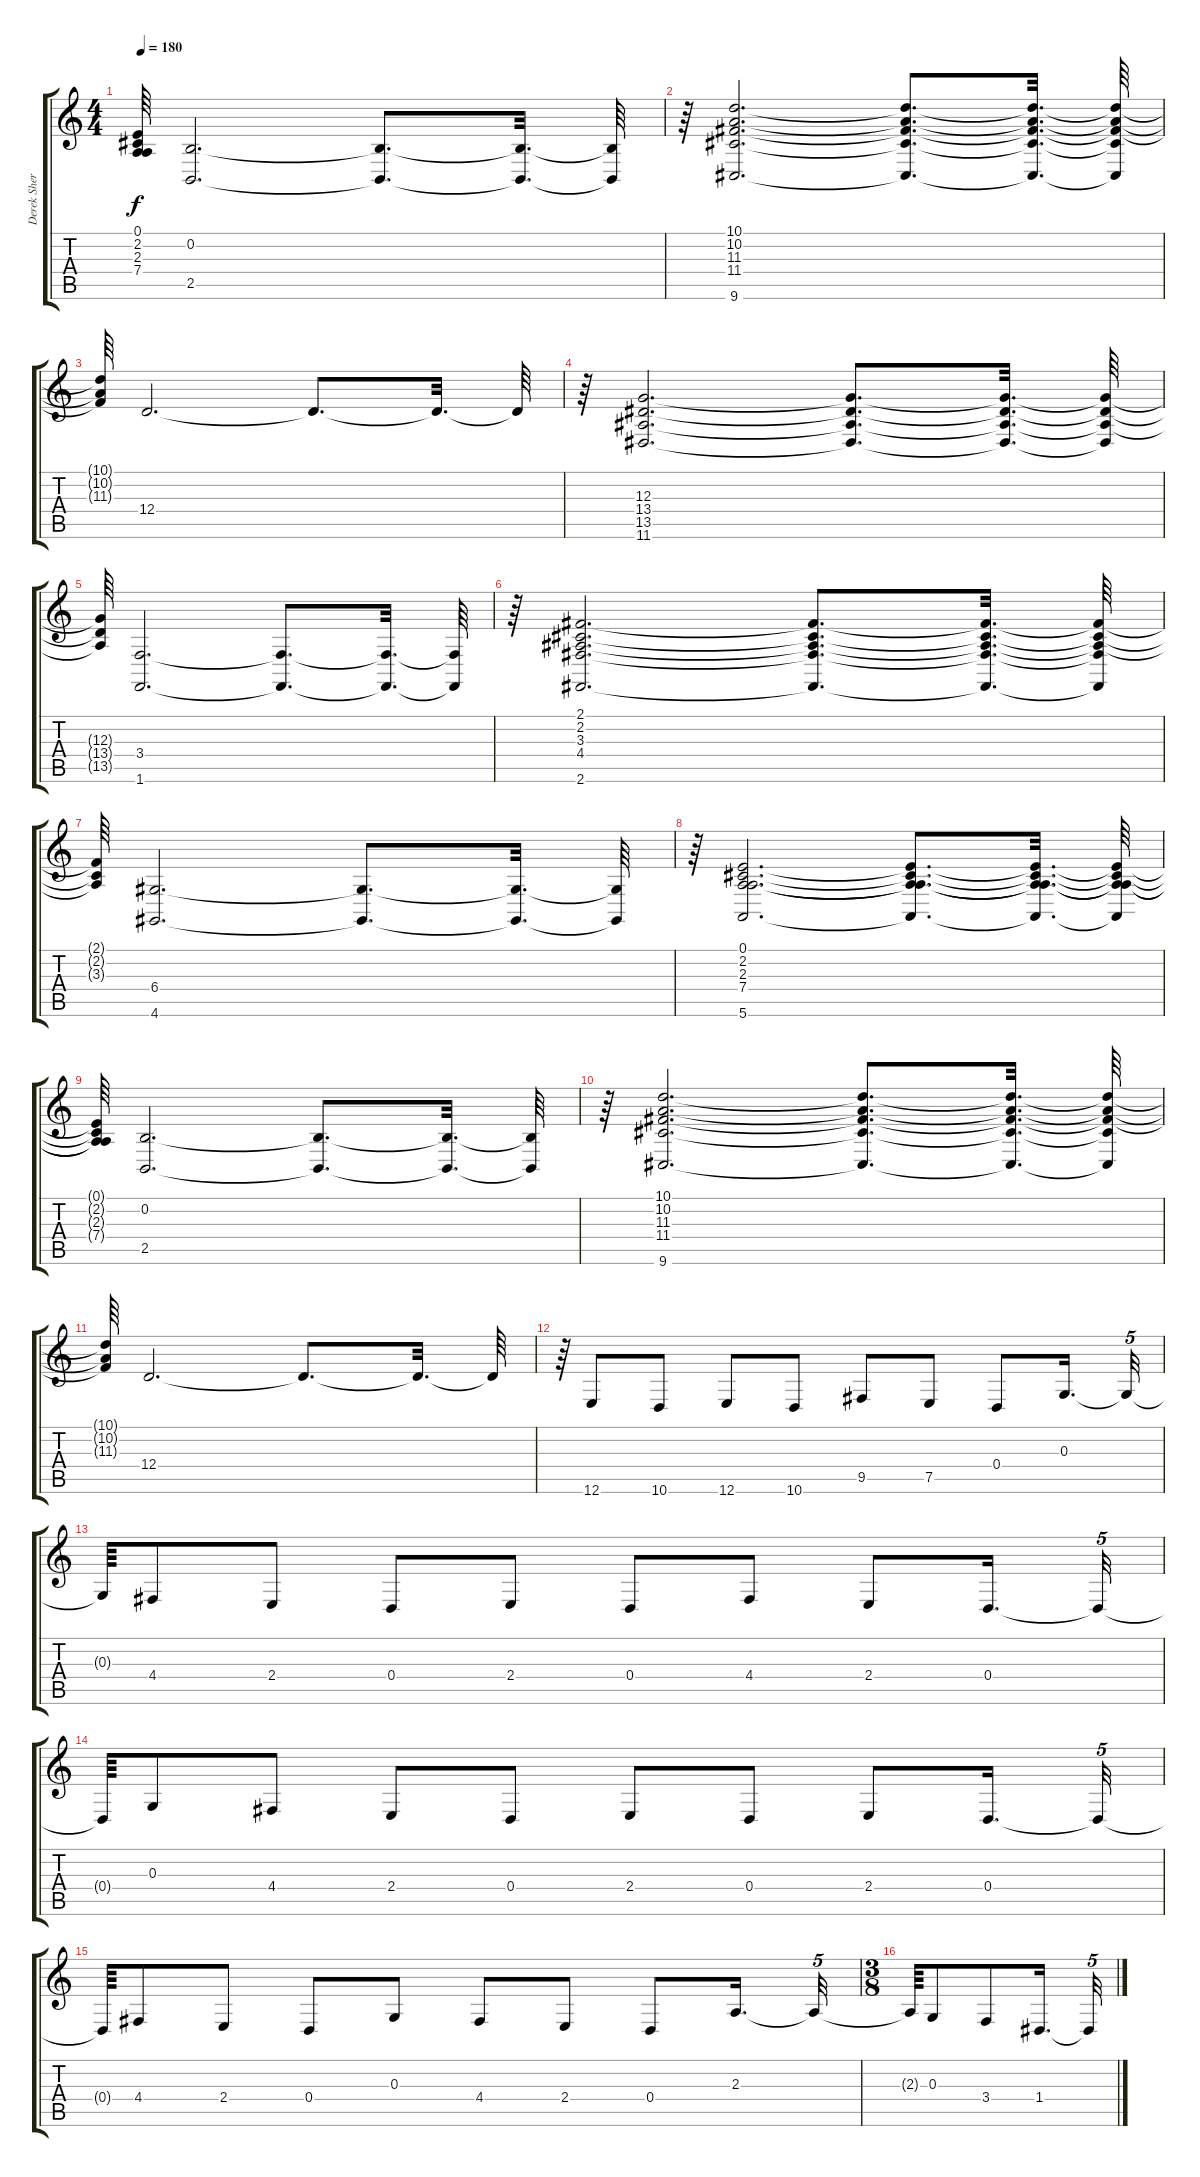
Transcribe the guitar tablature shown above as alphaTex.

\track ("Derek Sherinian" "Derek Sher") {instrument rockorgan}
\staff {score tabs}
\tuning (E4 B3 G3 D3 A2 E2) {hide}
\ts (4 4)
\tempo 180
\clef g2
\ks c
(0.1{t} 2.2{t} 2.3{t} 7.4{t}).64{dy f} (0.2 2.5).2{d} (0.2{t} 2.5{t}).8{d} (0.2{t} 2.5{t}).32{d} (0.2{t} 2.5{t}).64 |
r.64 (10.1 10.2 11.3 11.4 9.6).2{d} (10.1{t} 10.2{t} 11.3{t} 11.4{t} 9.6{t}).8{d} (10.1{t} 10.2{t} 11.3{t} 11.4{t} 9.6{t}).32{d} (10.1{t} 10.2{t} 11.3{t} 11.4{t} 9.6{t}).64 |
(10.1{t} 10.2{t} 11.3{t}).64 12.4.2{d} 12.4{t}.8{d} 12.4{t}.32{d} 12.4{t}.64 |
r.64 (12.3 13.4 13.5 11.6).2{d instrument stringensemble1} (12.3{t} 13.4{t} 13.5{t} 11.6{t}).8{d} (12.3{t} 13.4{t} 13.5{t} 11.6{t}).32{d} (12.3{t} 13.4{t} 13.5{t} 11.6{t}).64 |
(12.3{t} 13.4{t} 13.5{t}).64 (3.4 1.6).2{d} (3.4{t} 1.6{t}).8{d} (3.4{t} 1.6{t}).32{d} (3.4{t} 1.6{t}).64 |
r.64 (2.1 2.2 3.3 4.4 2.6).2{d} (2.1{t} 2.2{t} 3.3{t} 4.4{t} 2.6{t}).8{d} (2.1{t} 2.2{t} 3.3{t} 4.4{t} 2.6{t}).32{d} (2.1{t} 2.2{t} 3.3{t} 4.4{t} 2.6{t}).64 |
(2.1{t} 2.2{t} 3.3{t}).64 (6.4 4.6).2{d} (6.4{t} 4.6{t}).8{d} (6.4{t} 4.6{t}).32{d} (6.4{t} 4.6{t}).64 |
r.64 (0.1 2.2 2.3 7.4 5.6).2{d} (0.1{t} 2.2{t} 2.3{t} 7.4{t} 5.6{t}).8{d} (0.1{t} 2.2{t} 2.3{t} 7.4{t} 5.6{t}).32{d} (0.1{t} 2.2{t} 2.3{t} 7.4{t} 5.6{t}).64 |
(0.1{t} 2.2{t} 2.3{t} 7.4{t}).64 (0.2 2.5).2{d} (0.2{t} 2.5{t}).8{d} (0.2{t} 2.5{t}).32{d} (0.2{t} 2.5{t}).64 |
r.64 (10.1 10.2 11.3 11.4 9.6).2{d} (10.1{t} 10.2{t} 11.3{t} 11.4{t} 9.6{t}).8{d} (10.1{t} 10.2{t} 11.3{t} 11.4{t} 9.6{t}).32{d} (10.1{t} 10.2{t} 11.3{t} 11.4{t} 9.6{t}).64 |
(10.1{t} 10.2{t} 11.3{t}).64 12.4.2{d} 12.4{t}.8{d} 12.4{t}.32{d} 12.4{t}.64 |
r.64 12.6.8{instrument rockorgan} 10.6.8 12.6.8 10.6.8 9.5.8 7.5.8 0.4.8 0.3.16{d} 0.3{t}.32{tu (5 4)} |
0.3{t}.64 4.4.8 2.4.8 0.4.8 2.4.8 0.4.8 4.4.8 2.4.8 0.4.16{d} 0.4{t}.32{tu (5 4)} |
0.4{t}.64 0.3.8 4.4.8 2.4.8 0.4.8 2.4.8 0.4.8 2.4.8 0.4.16{d} 0.4{t}.32{tu (5 4)} |
0.4{t}.64 4.4.8 2.4.8 0.4.8 0.3.8 4.4.8 2.4.8 0.4.8 2.3.16{d} 2.3{t}.32{tu (5 4)} |
\ts (3 8)
2.3{t}.64 0.3.8 3.4.8 1.4.16{d} 1.4{t}.32{tu (5 4)}
